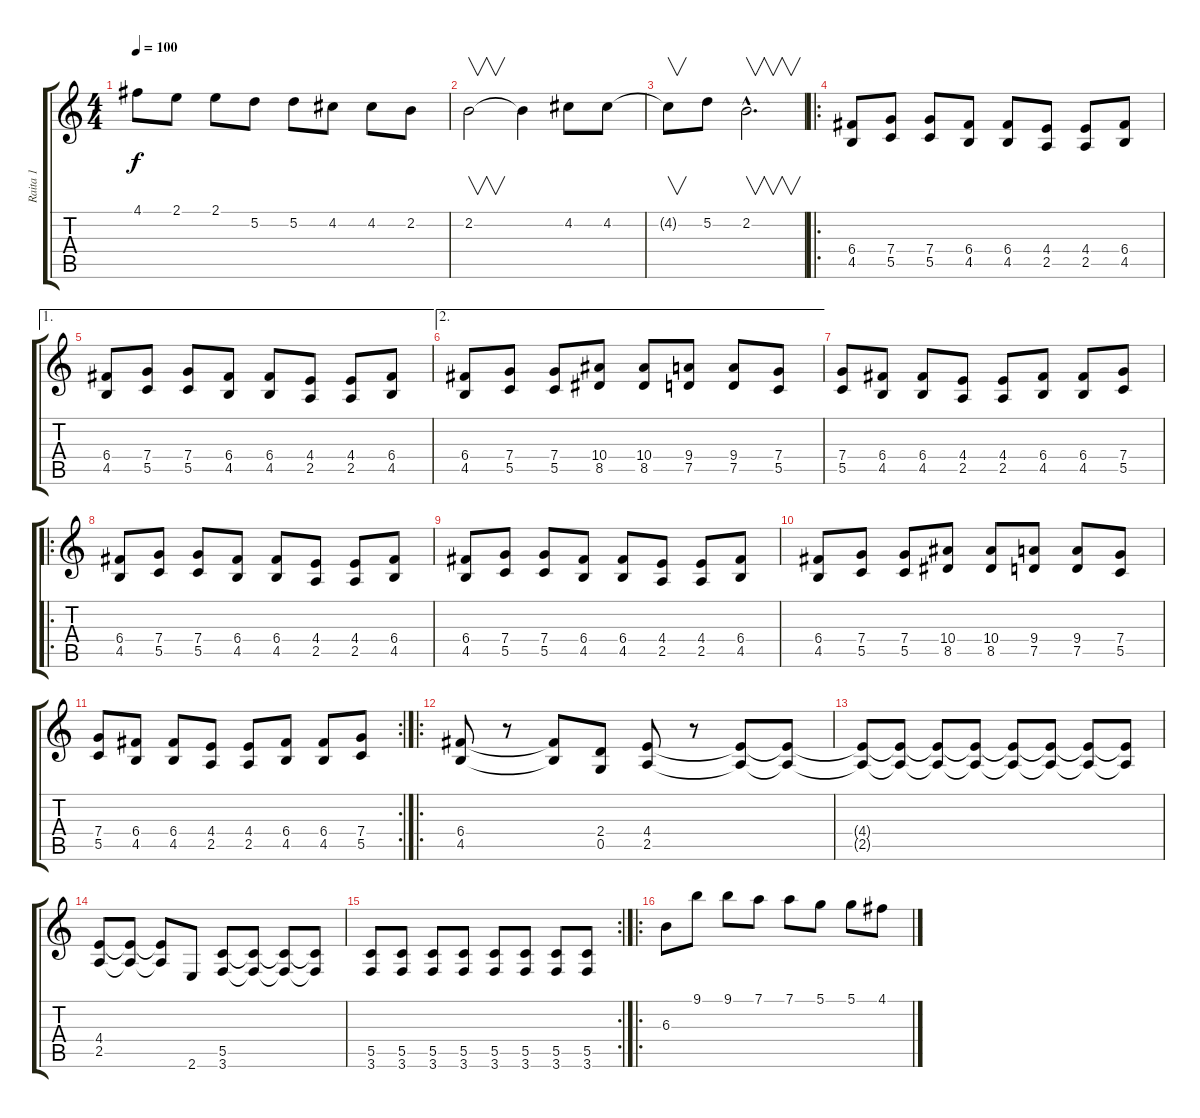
\track ("Raita 1" "Raita 1") {instrument distortionguitar}
\staff {score tabs}
\tuning (D4 A3 F3 C3 G2 D2) {hide}
\ts (4 4)
\tempo 100
\clef g2
\ks c
4.1.8{dy f} 2.1.8 2.1.8 5.2.8 5.2.8 4.2.8 4.2.8 2.2.8 |
2.2.2{v} 2.2{t}.4 4.2.8 4.2.8 |
4.2{t}.8{v} 5.2.8 2.2{hac}.2{v d} |
\ro
(6.4 4.5).8 (7.4 5.5).8 (7.4 5.5).8 (6.4 4.5).8 (6.4 4.5).8 (4.4 2.5).8 (4.4 2.5).8 (6.4 4.5).8 |
\ae 1
(6.4 4.5).8 (7.4 5.5).8 (7.4 5.5).8 (6.4 4.5).8 (6.4 4.5).8 (4.4 2.5).8 (4.4 2.5).8 (6.4 4.5).8 |
\ae 2
(6.4 4.5).8 (7.4 5.5).8 (7.4 5.5).8 (10.4 8.5).8 (10.4 8.5).8 (9.4 7.5).8 (9.4 7.5).8 (7.4 5.5).8 |
(7.4 5.5).8 (6.4 4.5).8 (6.4 4.5).8 (4.4 2.5).8 (4.4 2.5).8 (6.4 4.5).8 (6.4 4.5).8 (7.4 5.5).8 |
\ro
(6.4 4.5).8 (7.4 5.5).8 (7.4 5.5).8 (6.4 4.5).8 (6.4 4.5).8 (4.4 2.5).8 (4.4 2.5).8 (6.4 4.5).8 |
(6.4 4.5).8 (7.4 5.5).8 (7.4 5.5).8 (6.4 4.5).8 (6.4 4.5).8 (4.4 2.5).8 (4.4 2.5).8 (6.4 4.5).8 |
(6.4 4.5).8 (7.4 5.5).8 (7.4 5.5).8 (10.4 8.5).8 (10.4 8.5).8 (9.4 7.5).8 (9.4 7.5).8 (7.4 5.5).8 |
\rc 2
(7.4 5.5).8 (6.4 4.5).8 (6.4 4.5).8 (4.4 2.5).8 (4.4 2.5).8 (6.4 4.5).8 (6.4 4.5).8 (7.4 5.5).8 |
\ro
(6.4 4.5).8 r.8 (6.4{t} 4.5{t}).8 (2.4 0.5).8 (4.4 2.5).8 r.8 (4.4{t} 2.5{t}).8 (4.4{t} 2.5{t}).8 |
(4.4{t} 2.5{t}).8 (4.4{t} 2.5{t}).8 (4.4{t} 2.5{t}).8 (4.4{t} 2.5{t}).8 (4.4{t} 2.5{t}).8 (4.4{t} 2.5{t}).8 (4.4{t} 2.5{t}).8 (4.4{t} 2.5{t}).8 |
(4.4 2.5).8 (4.4{t} 2.5{t}).8 (4.4{t} 2.5{t}).8 2.6.8 (5.5 3.6).8 (5.5{t} 3.6{t}).8 (5.5{t} 3.6{t}).8 (5.5{t} 3.6{t}).8 |
\rc 2
(5.5 3.6).8 (5.5 3.6).8 (5.5 3.6).8 (5.5 3.6).8 (5.5 3.6).8 (5.5 3.6).8 (5.5 3.6).8 (5.5 3.6).8 |
\ro
6.3.8 9.1.8 9.1.8 7.1.8 7.1.8 5.1.8 5.1.8 4.1.8
